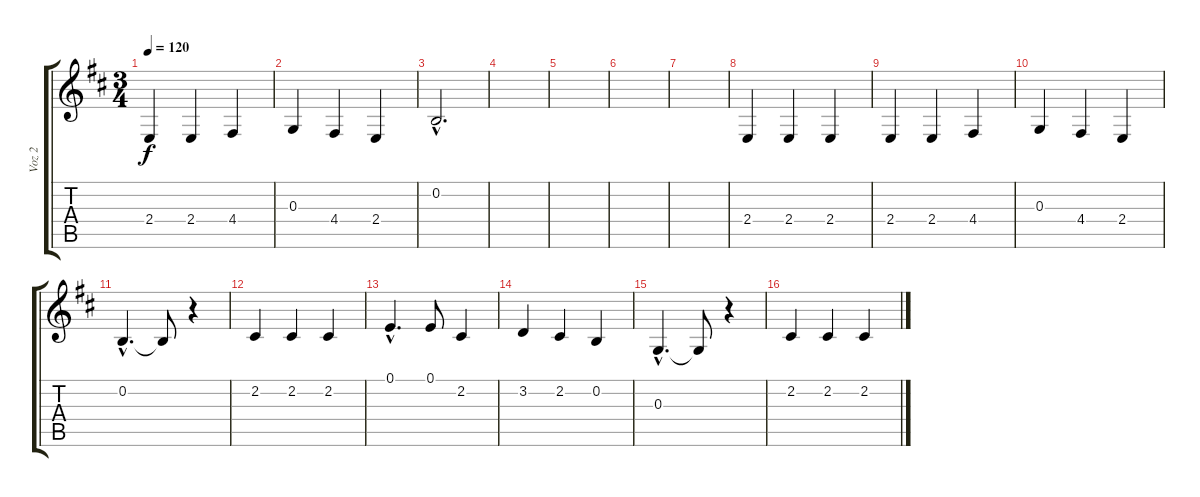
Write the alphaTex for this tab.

\track ("Voz 2" "Voz 2") {instrument violin}
\staff {score tabs}
\tuning (E4 B3 G3 D3 A2 E2) {hide}
\ts (3 4)
\tempo 120
\clef g2
\ks d
2.4.4{dy f} 2.4.4 4.4.4 |
0.3.4 4.4.4 2.4.4 |
0.2{hac}.2{d} |
|
|
|
|
2.4.4 2.4.4 2.4.4 |
2.4.4 2.4.4 4.4.4 |
0.3.4 4.4.4 2.4.4 |
0.2{hac}.4{d} 0.2{t}.8 r.4 |
2.2.4 2.2.4 2.2.4 |
0.1{hac}.4{d} 0.1.8 2.2.4 |
3.2.4 2.2.4 0.2.4 |
0.3{hac}.4{d} 0.3{t}.8 r.4 |
2.2.4 2.2.4 2.2.4
